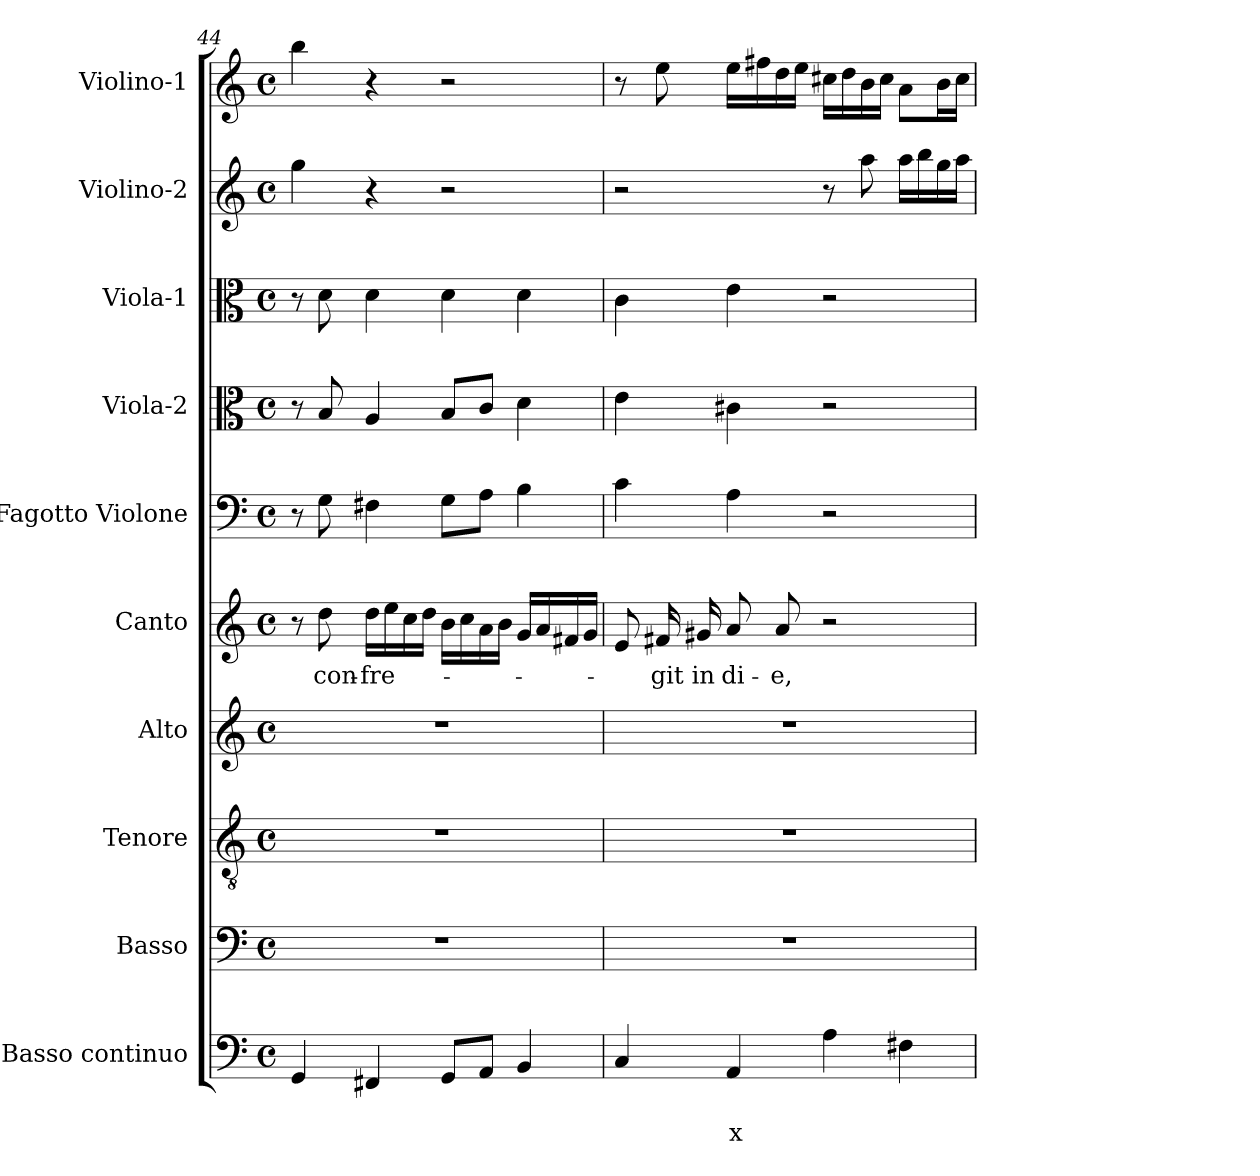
**kern	**text	**text	**kern	**kern	**kern	**kern	**text	**kern	**kern	**kern	**kern	**kern
*part10	*part10	*part10	*part9	*part8	*part7	*part6	*part6	*part5	*part4	*part3	*part2	*part1
*staff10	*staff10	*staff10	*staff9	*staff8	*staff7	*staff6	*staff6	*staff5	*staff4	*staff3	*staff2	*staff1
*I"Basso continuo	*	*	*I"Basso	*I"Tenore	*I"Alto	*I"Canto	*	*I"Fagotto Violone	*I"Viola-2	*I"Viola-1	*I"Violino-2	*I"Violino-1
*I'BC	*	*	*I'B	*I'T	*I'A	*I'C	*	*I'Fg	*I'Va2	*I'Va1	*I'Vi2	*I'Vi1
*clefF4	*	*	*clefF4	*clefGv2	*clefG2	*clefG2	*	*clefF4	*clefC3	*clefC3	*clefG2	*clefG2
*k[]	*	*	*k[]	*k[]	*k[]	*k[]	*	*k[]	*k[]	*k[]	*k[]	*k[]
*C:	*	*	*C:	*C:	*C:	*C:	*	*C:	*C:	*C:	*C:	*C:
*M4/4	*	*	*M4/4	*M4/4	*M4/4	*M4/4	*	*M4/4	*M4/4	*M4/4	*M4/4	*M4/4
*met(c)	*	*	*met(c)	*met(c)	*met(c)	*met(c)	*	*met(c)	*met(c)	*met(c)	*met(c)	*met(c)
=44	=44	=44	=44	=44	=44	=44	=44	=44	=44	=44	=44	=44
4GG/	.	.	1r	1r	1r	8r	.	8r	8r	8r	4gg\	4bb\
!	!	!	!	!	!	!	!LO:LY:b	!	!	!	!	!
.	.	.	.	.	.	8dd\	con-	8G\	8B/	8d\	.	.
!	!	!	!	!	!	!	!LO:LY:b	!	!	!	!	!
4FF#X/	.	.	.	.	.	16dd\LL	-fre-	4F#X\	4A/	4d\	4r	4r
.	.	.	.	.	.	16ee\	.	.	.	.	.	.
.	.	.	.	.	.	16cc\	.	.	.	.	.	.
.	.	.	.	.	.	16dd\JJ	.	.	.	.	.	.
8GG/L	.	.	.	.	.	16b\LL	.	8G\L	8B/L	4d\	2r	2r
.	.	.	.	.	.	16cc\	.	.	.	.	.	.
8AA/J	.	.	.	.	.	16a\	.	8A\J	8c/J	.	.	.
.	.	.	.	.	.	16b\JJ	.	.	.	.	.	.
4BB/	.	.	.	.	.	16g/LL	.	4B\	4d\	4d\	.	.
.	.	.	.	.	.	16a/	.	.	.	.	.	.
.	.	.	.	.	.	16f#X/	.	.	.	.	.	.
.	.	.	.	.	.	16g/JJ	.	.	.	.	.	.
=45	=45	=45	=45	=45	=45	=45	=45	=45	=45	=45	=45	=45
4C/	.	.	1r	1r	1r	8e/	.	4c\	4e\	4c\	2r	8r
!	!	!	!	!	!	!	!LO:LY:b	!	!	!	!	!
.	.	.	.	.	.	16f#X/	-git	.	.	.	.	8ee\
!	!	!	!	!	!	!	!LO:LY:b	!	!	!	!	!
.	.	.	.	.	.	16g#X/	in	.	.	.	.	.
!	!	!LO:LY:b	!	!	!	!	!	!	!	!	!	!
!	!	!	!	!	!	!	!LO:LY:b	!	!	!	!	!
4AA/	.	x	.	.	.	8a/	di-	4A\	4c#X\	4e\	.	16ee\LL
.	.	.	.	.	.	.	.	.	.	.	.	16ff#X\
!	!	!	!	!	!	!	!LO:LY:b	!	!	!	!	!
.	.	.	.	.	.	8a/	-e,	.	.	.	.	16dd\
.	.	.	.	.	.	.	.	.	.	.	.	16ee\JJ
4A\	.	.	.	.	.	2r	.	2r	2r	2r	8r	16cc#X\LL
.	.	.	.	.	.	.	.	.	.	.	.	16dd\
.	.	.	.	.	.	.	.	.	.	.	8aa\	16b\
.	.	.	.	.	.	.	.	.	.	.	.	16cc#\JJ
4F#X\	.	.	.	.	.	.	.	.	.	.	16aa\LL	8a\L
.	.	.	.	.	.	.	.	.	.	.	16bb\	.
.	.	.	.	.	.	.	.	.	.	.	16gg\	16b\L
.	.	.	.	.	.	.	.	.	.	.	16aa\JJ	16cc#\JJ
=	=	=	=	=	=	=	=	=	=	=	=	=
*-	*-	*-	*-	*-	*-	*-	*-	*-	*-	*-	*-	*-
